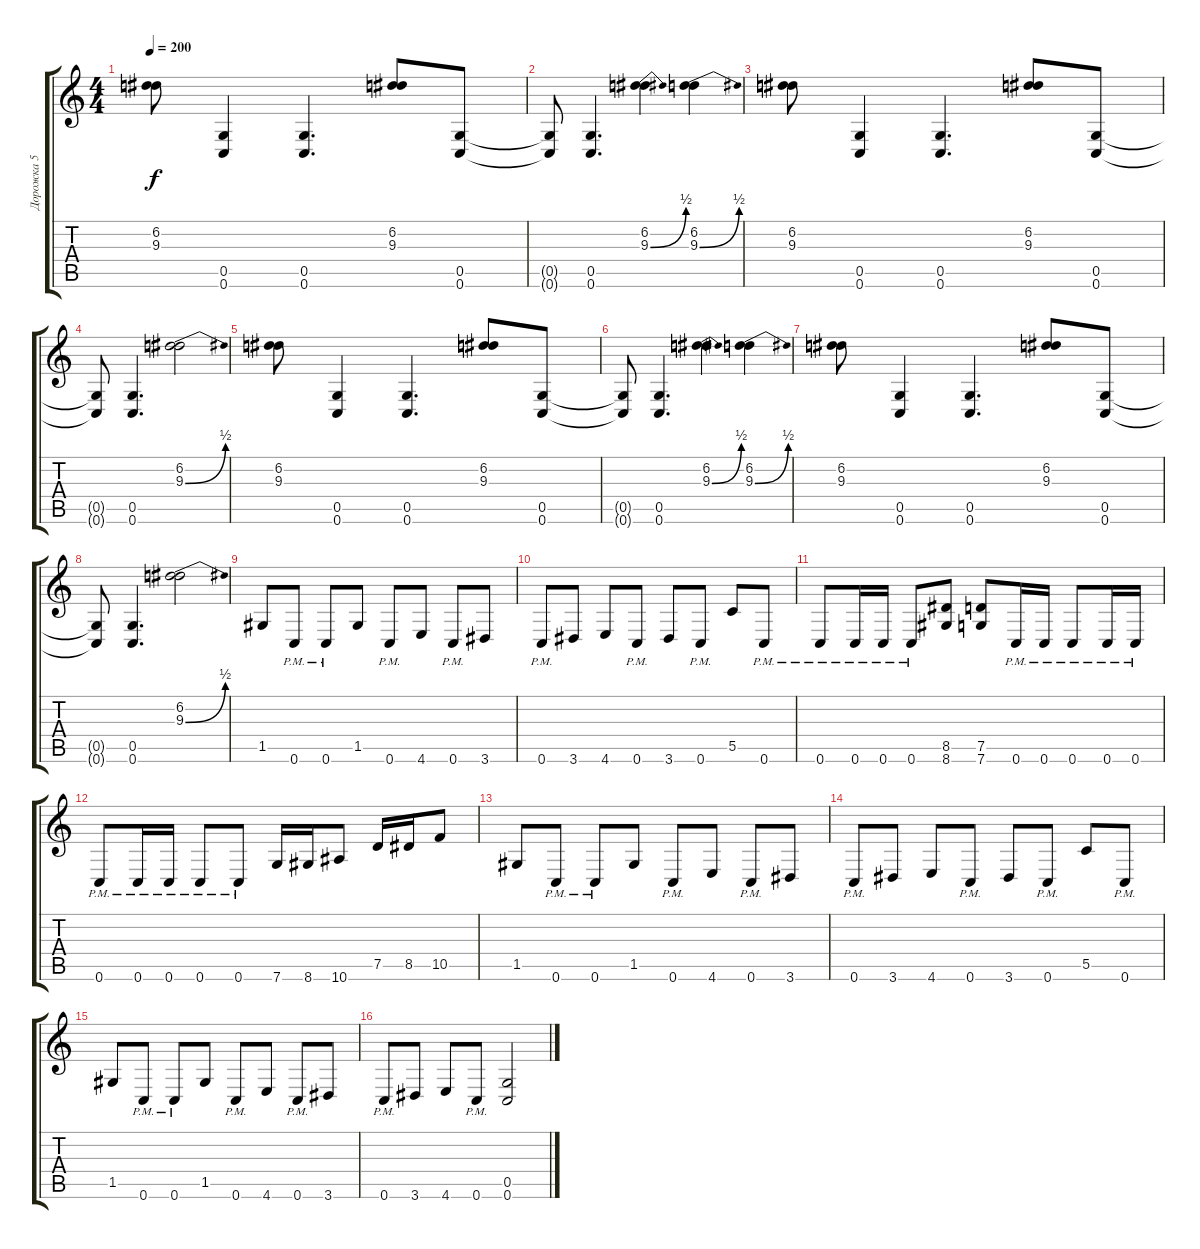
\track ("Дорожка 5" "Дорожка 5") {instrument overdrivenguitar}
\staff {score tabs}
\tuning (D4 A3 F3 C3 G2 C2) {hide}
\ts (4 4)
\tempo 200
\clef g2
\ks c
(6.2 9.3).8{dy f} (0.5 0.6).4 (0.5 0.6).4{d} (6.2 9.3).8 (0.5 0.6).8 |
(0.5{t} 0.6{t}).8 (0.5 0.6).4{d} (6.2 9.3{be (bend 0 0 60 2)}).4 (6.2 9.3{be (bend 0 0 60 2)}).4 |
(6.2 9.3).8 (0.5 0.6).4 (0.5 0.6).4{d} (6.2 9.3).8 (0.5 0.6).8 |
(0.5{t} 0.6{t}).8 (0.5 0.6).4{d} (6.2 9.3{be (bend 0 0 60 2)}).2 |
(6.2 9.3).8 (0.5 0.6).4 (0.5 0.6).4{d} (6.2 9.3).8 (0.5 0.6).8 |
(0.5{t} 0.6{t}).8 (0.5 0.6).4{d} (6.2 9.3{be (bend 0 0 60 2)}).4 (6.2 9.3{be (bend 0 0 60 2)}).4 |
(6.2 9.3).8 (0.5 0.6).4 (0.5 0.6).4{d} (6.2 9.3).8 (0.5 0.6).8 |
(0.5{t} 0.6{t}).8 (0.5 0.6).4{d} (6.2 9.3{be (bend 0 0 60 2)}).2 |
1.5.8 0.6{pm}.8 0.6{pm}.8 1.5.8 0.6{pm}.8 4.6.8 0.6{pm}.8 3.6.8 |
0.6{pm}.8 3.6.8 4.6.8 0.6{pm}.8 3.6.8 0.6{pm}.8 5.5.8 0.6{pm}.8 |
0.6{pm}.8 0.6{pm}.16 0.6{pm}.16 0.6{pm}.8 (8.5 8.6).8 (7.5 7.6).8 0.6{pm}.16 0.6{pm}.16 0.6{pm}.8 0.6{pm}.16 0.6{pm}.16 |
0.6{pm}.8 0.6{pm}.16 0.6{pm}.16 0.6{pm}.8 0.6{pm}.8 7.6.16 8.6.16 10.6.8 7.5.16 8.5.16 10.5.8 |
1.5.8 0.6{pm}.8 0.6{pm}.8 1.5.8 0.6{pm}.8 4.6.8 0.6{pm}.8 3.6.8 |
0.6{pm}.8 3.6.8 4.6.8 0.6{pm}.8 3.6.8 0.6{pm}.8 5.5.8 0.6{pm}.8 |
1.5.8 0.6{pm}.8 0.6{pm}.8 1.5.8 0.6{pm}.8 4.6.8 0.6{pm}.8 3.6.8 |
0.6{pm}.8 3.6.8 4.6.8 0.6{pm}.8 (0.5 0.6).2
